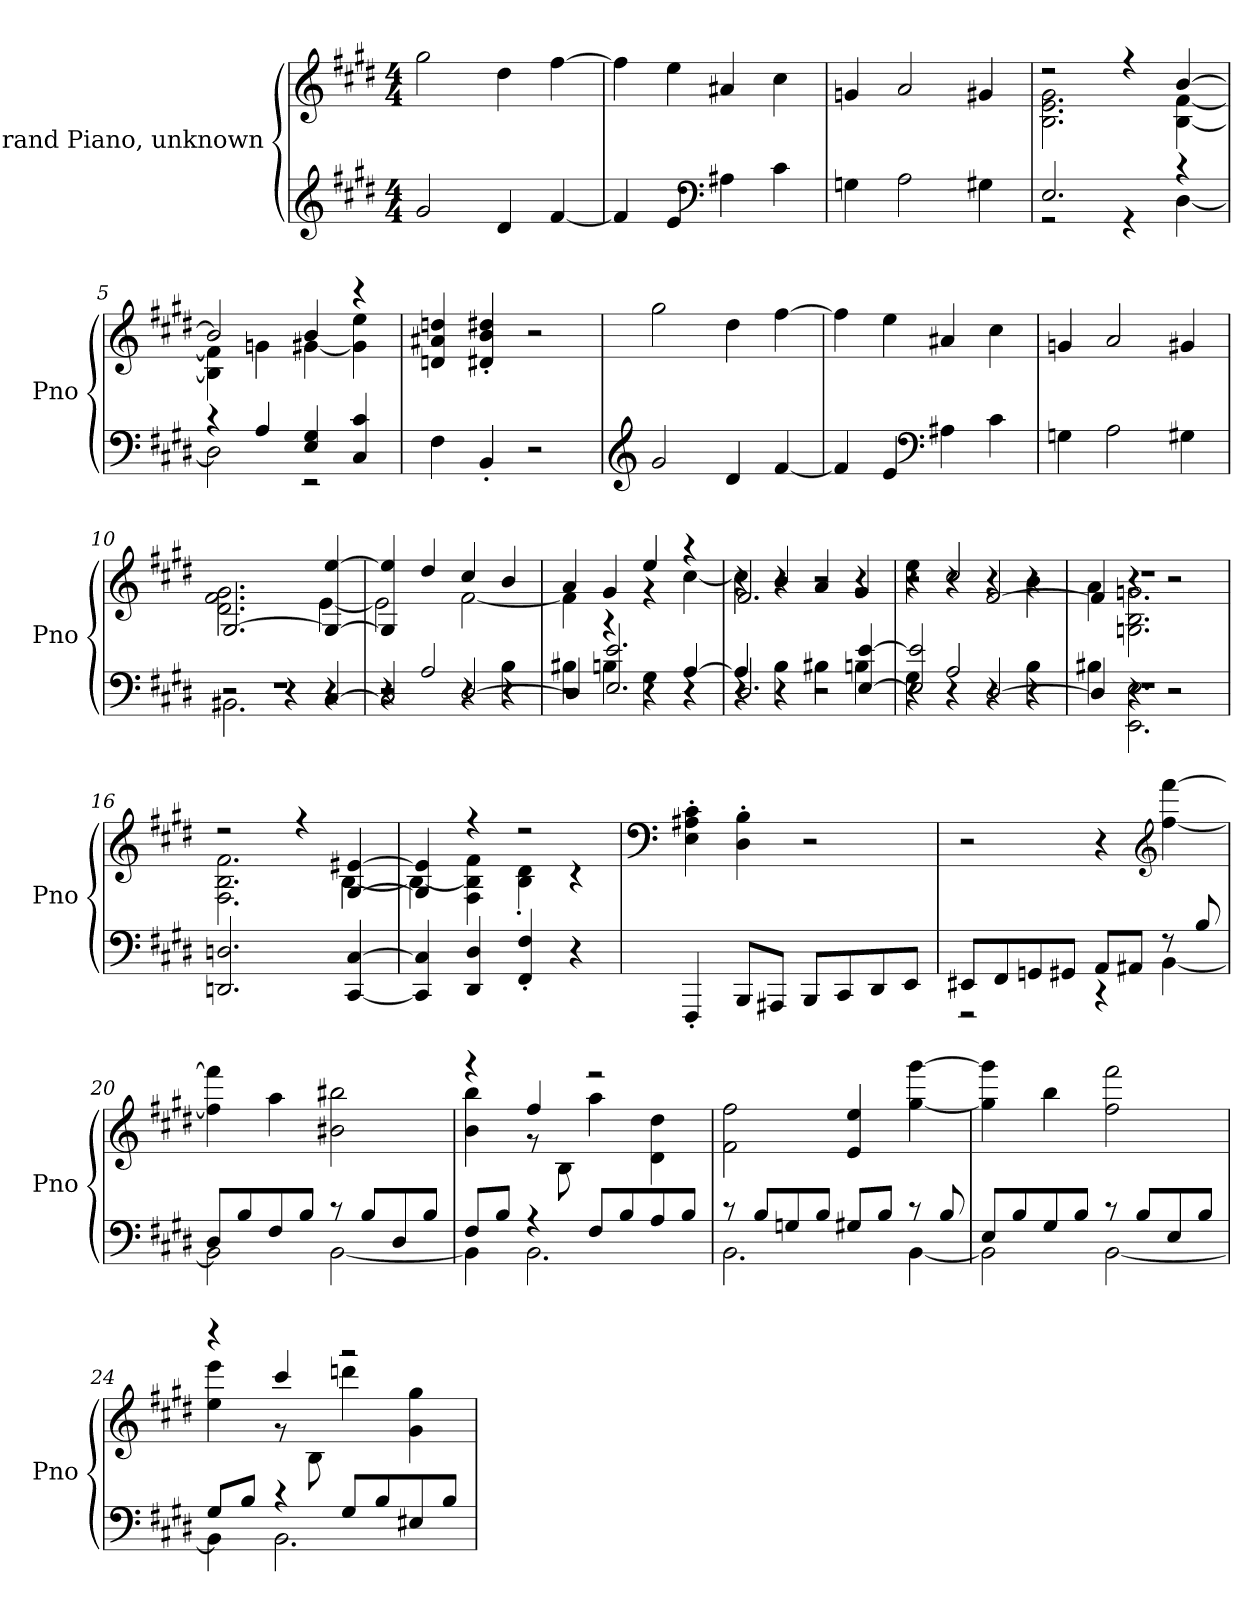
**kern	**kern
*part1	*part1
*staff2	*staff1
*I"Grand Piano, unknown	*
*I'Pno	*
*clefG2	*clefG2
*k[f#c#g#d#]	*k[f#c#g#d#]
*M4/4	*M4/4
*MM120	*MM120
=1	=1
2g#/	2gg#\
4d#/	4dd#\
[4f#/	[4ff#\
=2	=2
4f#/]	4ff#\]
4e/	4ee\
*clefF4	*
4A#X\	4a#X/
4c#\	4cc#\
=3	=3
4Gn\	4gn/
2A\	2a/
4G#X\	4g#X/
=4	=4
*^	*^
2.E/	2r	2r	2.B\ 2.e\ 2.g#\
.	4r	4r	.
4r	[4D#\	[4b/	[4B\ [4f#\
=5	=5	=5	=5
4r	2D#\]	2b/]	4B\] 4f#\]
4A/	.	.	4gn\
4E/ 4G#/	2r	4b/	[4g#X\
4C#/ 4c#/	.	4r	4g#\] 4ee\
*v	*v	*	*
*	*v	*v
=6	=6
4F#\	4dn/ 4a#X/ 4ddn/
4BB'/	4d#X/' 4b/' 4dd#X/'
2r	2r
=7	=7
*clefG2	*
2g#/	2gg#\
4d#/	4dd#\
[4f#/	[4ff#\
!!LO:LB:g=z
=8	=8
4f#/]	4ff#\]
4e/	4ee\
*clefF4	*
4A#X\	4a#X/
4c#\	4cc#\
=9	=9
4Gn\	4gn/
2A\	2a/
4G#X\	4g#X/
=10	=10
*^	*^
*	*^	*	*
1r	2.BB#X\	2r	[2.G#/	2.d#\ 2.f#\ 2.g#\
.	.	4r	.	.
.	4r	[4C#/	4G#/_ [4ee/	[4e\
=11	=11	=11	=11	=11
4r	2r	2C#/]	4G#/] 4ee/]	2e\]
2A/	.	.	4dd#/	.
.	4r	[2D#/	4cc#/	[2f#\
4r	4B\	.	4b/	.
=12	=12	=12	=12	=12
2r	4B#X\	4D#/]	4a/	4f#\]
.	4Bn\	2.E/ 2.e/	4g#/	4r
4r	4G#\	.	4ee/	4r
[4A/	4r	.	4r	[4cc#\
=13	=13	=13	=13	=13
*	*	*	*	*^
4A/]	4r	2.D#/	4r	4cc#\]	2.f#/
4r	4B\	.	4b/	4r	.
2r	4B#X\	.	4a/	2r	.
.	4Bn\	[4E/ [4e/	4g#/	.	4r
=14	=14	=14	=14	=14	=14
4r	4G#\	2E/] 2e/]	4r	4ee\	2r
2A/	4r	.	2cc#/	4r	.
.	4r	[2D#/	.	4r	[2f#/
4r	4B\	.	4r	4b\	.
!!LO:LB:g=z	!!	!!
=15	=15	=15	=15	=15	=15
1r	4B#X\	4D#/]	1r	4a\	4f#/]
.	2.EE\ 2.E\	4r	.	2.Gn\ 2.B\ 2.gn\	4r
.	.	2r	.	.	2r
*v	*v	*v	*	*	*
*	*	*v	*v
=16	=16	=16
2.DDn/ 2.Dn/	2r	2.F#\ 2.B\ 2.f#\
.	4r	.
[4CC#/ [4C#/	[4G#/ [4e#X/	[4B\
=17	=17	=17
4CC#/] 4C#/]	4G#/] 4e#/]	4B\_
4DD#/ 4D#/	4r	4F#\ 4B\] 4f#\
4FF#/' 4F#/'	2r	4B\' 4d#\'
4r	.	4r
*	*v	*v
=18	=18
*	*clefF4
4FFF#'/	4E\' 4A#X\' 4c#\'
8BBB/L	4D#\' 4B\'
8AAA#X/J	.
8BBB/L	2r
8CC#/	.
8DD#/	.
8EE/J	.
=19	=19
*^	*
8EE#X/L	2r	2r
8FF#/	.	.
8GGn/	.	.
8GG#X/J	.	.
8AA/L	4r	4r
8AA#X/J	.	.
*	*	*clefG2
8r	[4BB\	[4ff#\ [4fff#\
8B/	.	.
!!LO:LB:g=z
=20	=20	=20
8D#/L	2BB\]	4ff#\] 4fff#\]
8B/	.	.
8F#/	.	4aa\
8B/J	.	.
8r	[2BB\	2b#X\ 2bb#X\
8B/L	.	.
8D#/	.	.
8B/J	.	.
=21	=21	=21
*	*	*^
8F#/L	4BB\]	4r	4b\ 4bb\
8B/J	.	.	.
4r	2.BB\	4ff#/	8r
.	.	.	8B\
8F#/L	.	2r	4aa\
8B/	.	.	.
8A/	.	.	4d#\ 4dd#\
8B/J	.	.	.
*	*	*v	*v
=22	=22	=22
8r	2.BB\	2f#\ 2ff#\
8B/L	.	.
8Gn/	.	.
8B/J	.	.
8G#X/L	.	4e/ 4ee/
8B/J	.	.
8r	[4BB\	[4gg#\ [4ggg#\
8B/	.	.
=23	=23	=23
8E/L	2BB\]	4gg#\] 4ggg#\]
8B/	.	.
8G#/	.	4bb\
8B/J	.	.
8r	[2BB\	2ff#\ 2fff#\
8B/L	.	.
8E/	.	.
8B/J	.	.
!!LO:LB:g=z
=24	=24	=24
*	*	*^
8G#/L	4BB\]	4r	4ee\ 4eee\
8B/J	.	.	.
4r	2.BB\	4ccc#/	8r
.	.	.	8B\
8G#/L	.	2r	4dddn\
8B/	.	.	.
8E#X/	.	.	4g#\ 4gg#\
8B/J	.	.	.
*v	*v	*	*
*	*v	*v
=	=
*-	*-
